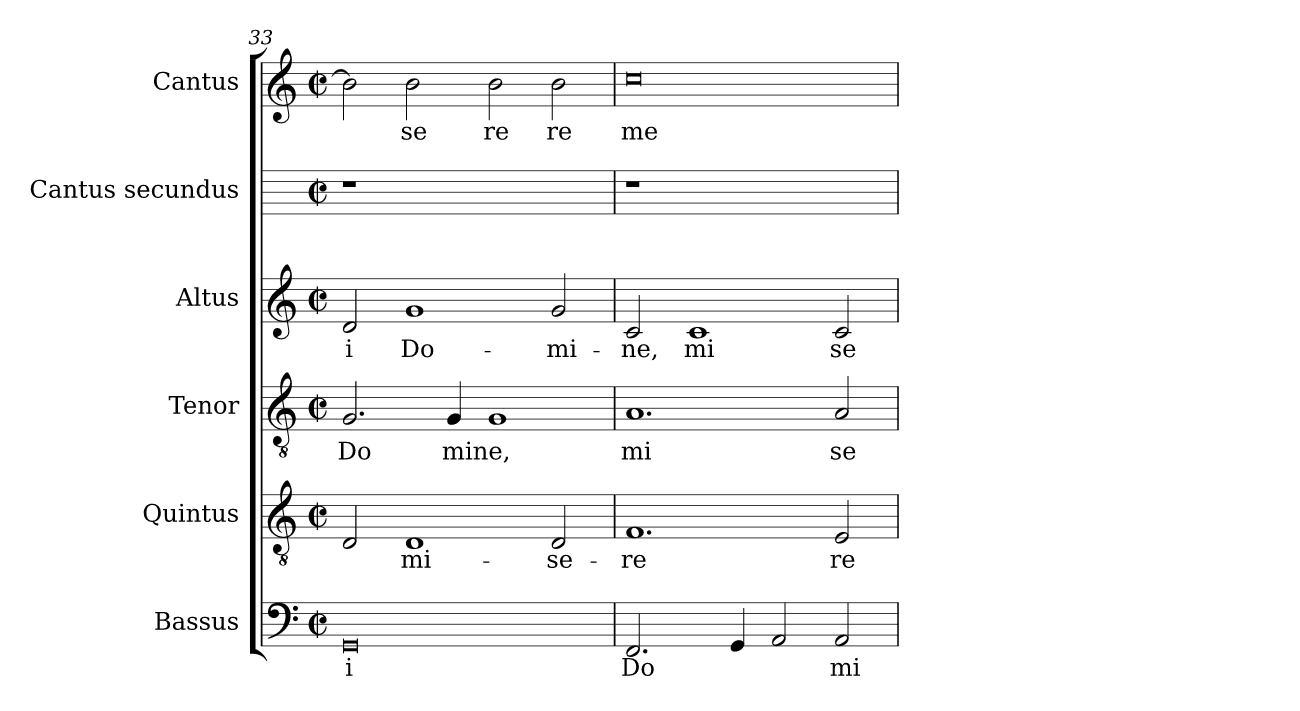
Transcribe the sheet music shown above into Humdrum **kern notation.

**kern	**text	**kern	**text	**kern	**text	**kern	**text	**kern	**kern	**text
*part6	*part6	*part5	*part5	*part4	*part4	*part3	*part3	*part2	*part1	*part1
*staff6	*staff6	*staff5	*staff5	*staff4	*staff4	*staff3	*staff3	*staff2	*staff1	*staff1
*I"Bassus	*	*I"Quintus	*	*I"Tenor	*	*I"Altus	*	*I"Cantus  secundus	*I"Cantus	*
*I'B	*	*I'Q	*	*I'T	*	*I'A	*	*	*I'C	*
*clefF4	*	*clefGv2	*	*clefGv2	*	*clefG2	*	*	*clefG2	*
*k[]	*	*k[]	*	*k[]	*	*k[]	*	*k[]	*k[]	*
*C:	*	*C:	*	*C:	*	*C:	*	*C:	*C:	*
*M2/2	*	*M2/2	*	*M2/2	*	*M2/2	*	*M2/2	*M2/2	*
*met(c|)	*	*met(c|)	*	*met(c|)	*	*met(c|)	*	*met(c|)	*met(c|)	*
=33	=33	=33	=33	=33	=33	=33	=33	=33	=33	=33
!	!LO:LY:b:cj	!	!LO:LY:b:cj	!	!LO:LY:b:cj	!	!LO:LY:b:cj	!	!	!LO:LY:b:cj
0GG	i	2D/	.	2.G/	Do	2d/	-i	1r	2b\]	.
!	!	!	!LO:LY:b:cj	!	!	!	!LO:LY:b:cj	!	!	!LO:LY:b:cj
.	.	1D	mi-	.	.	1g	Do-	.	2b\	se
!	!	!	!	!	!LO:LY:b:cj	!	!	!	!	!
.	.	.	.	4G/	mine,	.	.	.	.	.
!	!	!	!	!	!LO:LY:b:cj	!	!	!	!	!LO:LY:b:cj
.	.	.	.	1G	.	.	.	1ryy	2b\	re
!	!	!	!LO:LY:b:cj	!	!	!	!LO:LY:b:cj	!	!	!LO:LY:b:cj
.	.	2D/	-se-	.	.	2g/	-mi-	.	2b\	re
!!LO:PB:g=z
=34	=34	=34	=34	=34	=34	=34	=34	=34	=34	=34
!	!LO:LY:b:cj	!	!LO:LY:b:cj	!	!LO:LY:b:cj	!	!LO:LY:b:cj	!	!	!LO:LY:b:cj
2.FF/	Do	1.F	-re	1.A	mi	2c/	-ne,	1r	0cc	me
!	!	!	!	!	!	!	!LO:LY:b:cj	!	!	!
.	.	.	.	.	.	1c	mi	.	.	.
!	!LO:LY:b:cj	!	!	!	!	!	!	!	!	!
4GG/	.	.	.	.	.	.	.	.	.	.
!	!LO:LY:b:cj	!	!	!	!	!	!	!	!	!
2AA/	.	.	.	.	.	.	.	1ryy	.	.
!	!LO:LY:b:cj	!	!LO:LY:b:cj	!	!LO:LY:b:cj	!	!LO:LY:b:cj	!	!	!
2AA/	mi	2E/	re	2A/	se	2c/	se	.	.	.
=	=	=	=	=	=	=	=	=	=	=
*-	*-	*-	*-	*-	*-	*-	*-	*-	*-	*-
